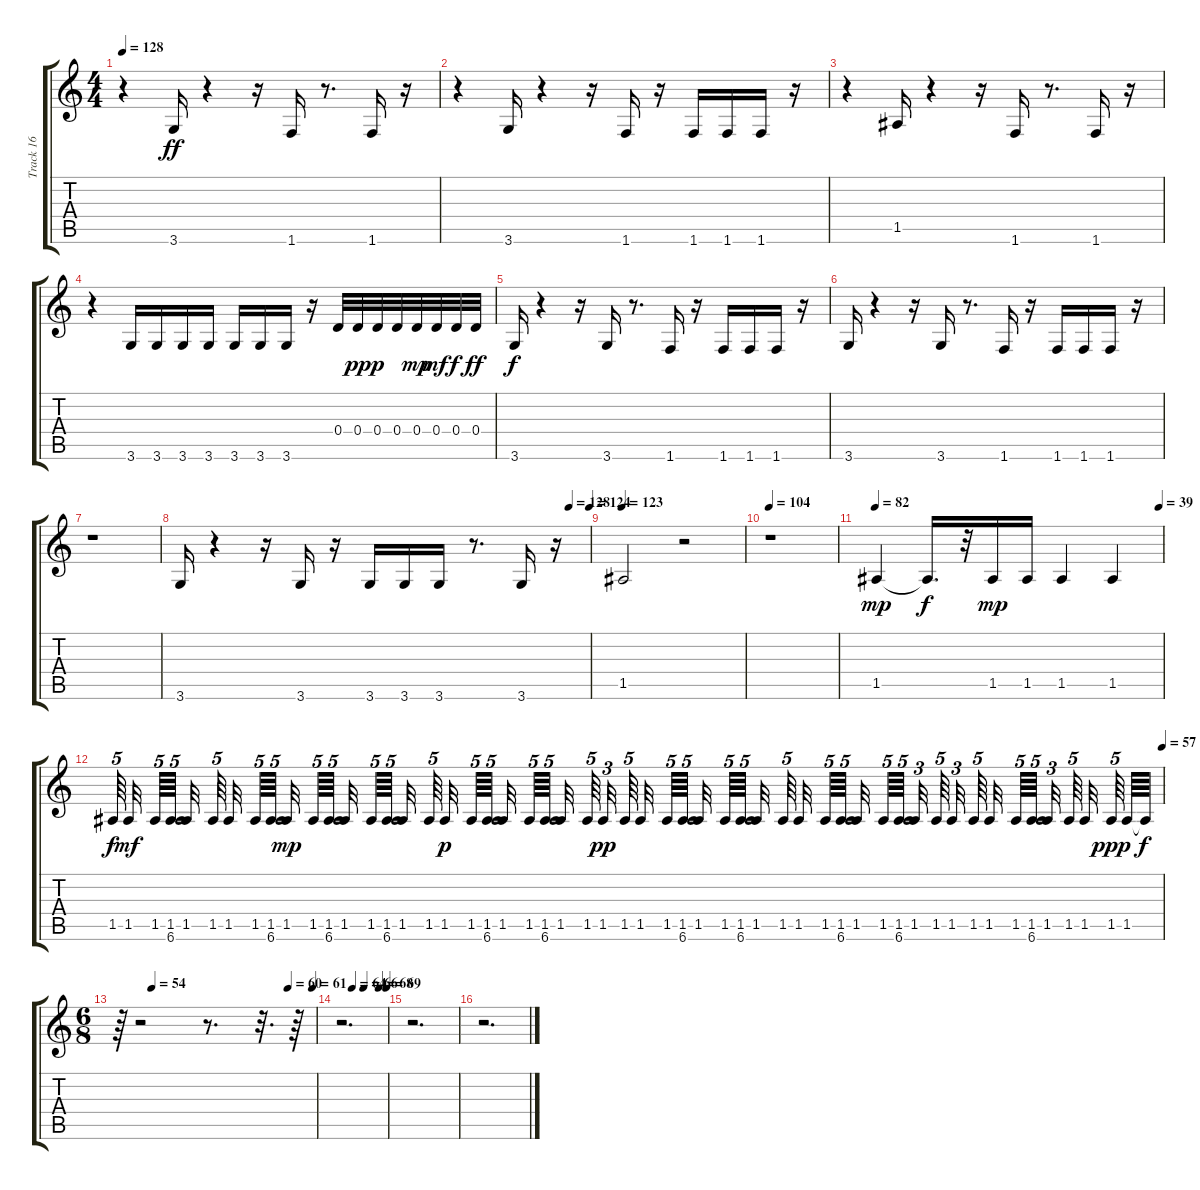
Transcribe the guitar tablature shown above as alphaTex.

\track ("Track 16" "Track 16") {instrument acousticbass}
\staff {score tabs}
\tuning (E4 B3 G3 D3 A2 E2) {hide}
\ts (4 4)
\tempo 128
\clef g2
\ks c
r.4{dy ff} 3.6.16 r.4 r.16 1.6.16 r.8{d} 1.6.16 r.16 |
r.4 3.6.16 r.4 r.16 1.6.16 r.16 1.6.16 1.6.16 1.6.16 r.16 |
r.4 1.5.16 r.4 r.16 1.6.16 r.8{d} 1.6.16 r.16 |
r.4 3.6.16 3.6.16 3.6.16 3.6.16 3.6.16 3.6.16 3.6.16 r.16 0.4.32 0.4.32{dy pp} 0.4.32{dy p} 0.4.32 0.4.32{dy mp} 0.4.32{dy mf} 0.4.32{dy f} 0.4.32{dy ff} |
3.6.16{dy f} r.4 r.16 3.6.16 r.8{d} 1.6.16 r.16 1.6.16 1.6.16 1.6.16 r.16 |
3.6.16 r.4 r.16 3.6.16 r.8{d} 1.6.16 r.16 1.6.16 1.6.16 1.6.16 r.16 |
r.1 |
\tempo (128 0.95)
\tempo (124 1)
3.6.16 r.4 r.16 3.6.16 r.16 3.6.16 3.6.16 3.6.16 r.8{d} 3.6.16 r.16 |
\tempo 123
1.5.2 r.2 |
\tempo 104
r.1 |
\tempo 82
\tempo (39 0.9895833333333334)
1.5.4{dy mp} 1.5{t}.16{d dy f} r.32 1.5.16{dy mp} 1.5.16 1.5.4 1.5.4 |
\tempo (57 1)
1.5.64{tu (5 4) dy f} 1.5.32{dy mf} 1.5.64{tu (5 4)} (1.5 6.6).64{tu (5 4)} 1.5.32 1.5.64{tu (5 4)} 1.5.32 1.5.64{tu (5 4)} (1.5 6.6).64{tu (5 4)} 1.5.32{dy mp} 1.5.64{tu (5 4)} (1.5 6.6).64{tu (5 4)} 1.5.32 1.5.64{tu (5 4)} (1.5 6.6).64{tu (5 4)} 1.5.32 1.5.64{tu (5 4)} 1.5.32{dy p} 1.5.64{tu (5 4)} (1.5 6.6).64{tu (5 4)} 1.5.32 1.5.64{tu (5 4)} (1.5 6.6).64{tu (5 4)} 1.5.32 1.5.64{tu (5 4)} 1.5.32{tu (3 2) dy pp} 1.5.64{tu (5 4)} 1.5.32 1.5.64{tu (5 4)} (1.5 6.6).64{tu (5 4)} 1.5.32 1.5.64{tu (5 4)} (1.5 6.6).64{tu (5 4)} 1.5.32 1.5.64{tu (5 4)} 1.5.32 1.5.64{tu (5 4)} (1.5 6.6).64{tu (5 4)} 1.5.32 1.5.64{tu (5 4)} (1.5 6.6).64{tu (5 4)} 1.5.32{tu (3 2)} 1.5.64{tu (5 4)} 1.5.32{tu (3 2)} 1.5.64{tu (5 4)} 1.5.32 1.5.64{tu (5 4)} (1.5 6.6).64{tu (5 4)} 1.5.32{tu (3 2)} 1.5.64{tu (5 4)} 1.5.32 1.5.64{tu (5 4) dy ppp} 1.5.64 1.5{t}.64{dy f} |
\ts (6 8)
\tempo (54 0.16666666666666666)
\tempo (60 0.8611111111111112)
\tempo (61 0.9861111111111112)
r.64 r.2 r.8{d} r.32{d} r.64 |
\tempo (64 0.25)
\tempo (66 0.5)
\tempo (68 0.8333333333333334)
\tempo (69 1)
r.2{d} |
r.2{d} |
r.2{d}
